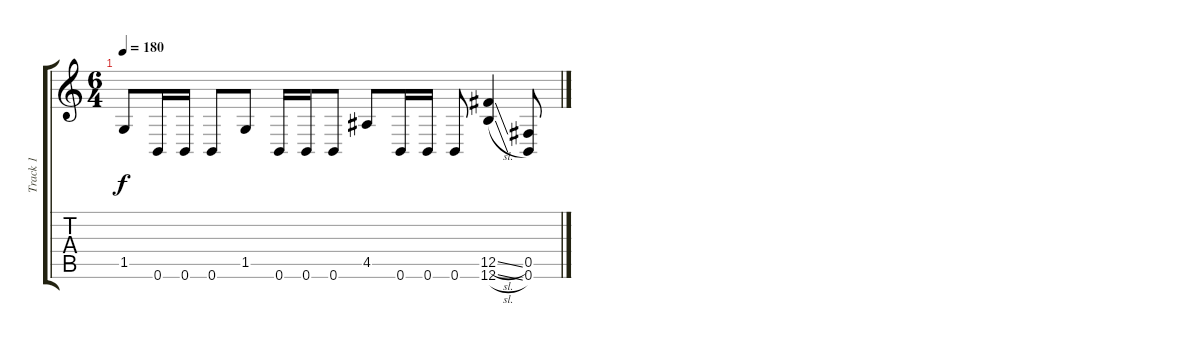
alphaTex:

\track ("Track 1" "Track 1") {instrument distortionguitar}
\staff {score tabs}
\tuning (Db4 Ab3 E3 B2 Gb2 B1) {hide}
\ts (6 4)
\tempo 180
\clef g2
\ks c
1.5.8{dy f} 0.6.16 0.6.16 0.6.8 1.5.8 0.6.16 0.6.16 0.6.8 4.5.8 0.6.16 0.6.16 0.6.8 (12.5{sl} 12.6{sl}).4 (0.5 0.6).8
